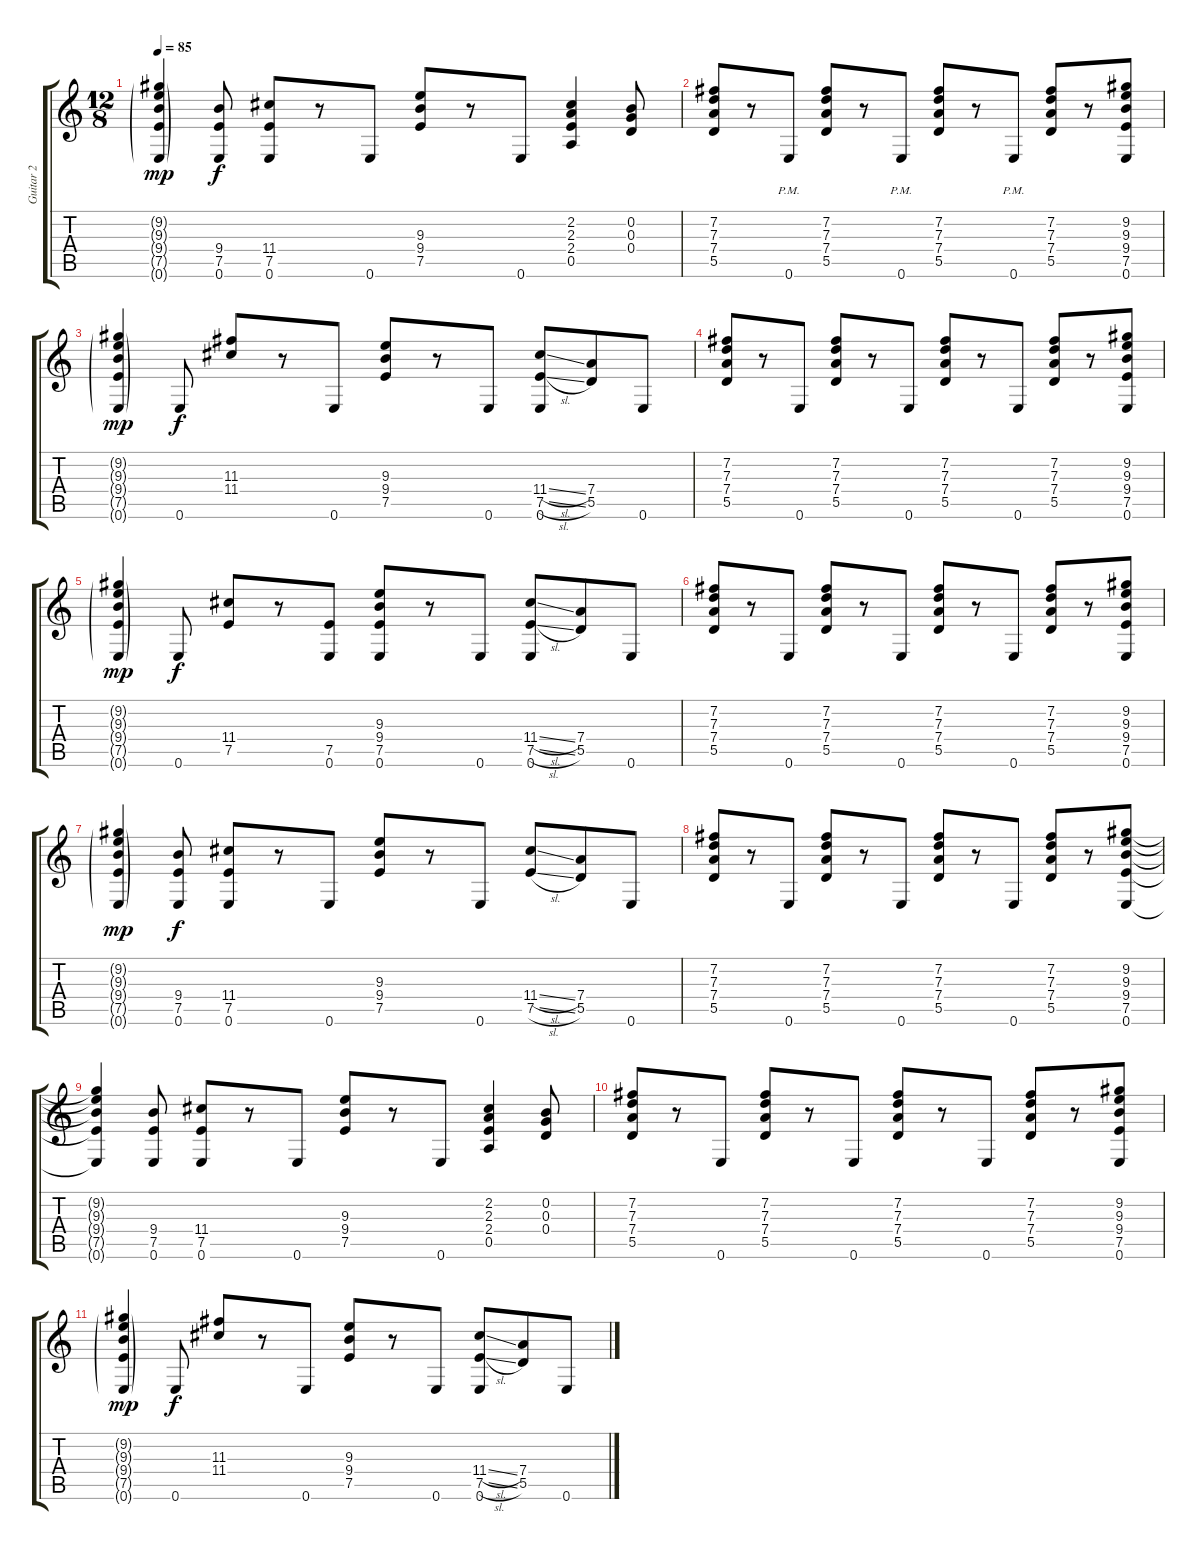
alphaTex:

\track ("Guitar 2" "Guitar 2") {instrument overdrivenguitar}
\staff {score tabs}
\tuning (E4 B3 G3 D3 A2 E2) {hide}
\ts (12 8)
\tempo 85
\clef g2
\ks c
(9.2{g} 9.3{g} 9.4{g} 7.5{g} 0.6{g}).4{dy mp} (9.4 7.5 0.6).8{dy f} (11.4 7.5 0.6).8 r.8 0.6.8 (9.3 9.4 7.5).8 r.8 0.6.8 (2.2 2.3 2.4 0.5).4 (0.2 0.3 0.4).8 |
(7.2 7.3 7.4 5.5).8 r.8 0.6{pm}.8 (7.2 7.3 7.4 5.5).8 r.8 0.6{pm}.8 (7.2 7.3 7.4 5.5).8 r.8 0.6{pm}.8 (7.2 7.3 7.4 5.5).8 r.8 (9.2 9.3 9.4 7.5 0.6).8 |
(9.2{g} 9.3{g} 9.4{g} 7.5{g} 0.6{g}).4{dy mp} 0.6.8{dy f} (11.3 11.4).8 r.8 0.6.8 (9.3 9.4 7.5).8 r.8 0.6.8 (11.4{sl} 7.5{sl} 0.6).8 (7.4 5.5).8 0.6.8 |
(7.2 7.3 7.4 5.5).8 r.8 0.6.8 (7.2 7.3 7.4 5.5).8 r.8 0.6.8 (7.2 7.3 7.4 5.5).8 r.8 0.6.8 (7.2 7.3 7.4 5.5).8 r.8 (9.2 9.3 9.4 7.5 0.6).8 |
(9.2{g} 9.3{g} 9.4{g} 7.5{g} 0.6{g}).4{dy mp} 0.6.8{dy f} (11.4 7.5).8 r.8 (7.5 0.6).8 (9.3 9.4 7.5 0.6).8 r.8 0.6.8 (11.4{sl} 7.5{sl} 0.6).8 (7.4 5.5).8 0.6.8 |
(7.2 7.3 7.4 5.5).8 r.8 0.6.8 (7.2 7.3 7.4 5.5).8 r.8 0.6.8 (7.2 7.3 7.4 5.5).8 r.8 0.6.8 (7.2 7.3 7.4 5.5).8 r.8 (9.2 9.3 9.4 7.5 0.6).8 |
(9.2{g} 9.3{g} 9.4{g} 7.5{g} 0.6{g}).4{dy mp} (9.4 7.5 0.6).8{dy f} (11.4 7.5 0.6).8 r.8 0.6.8 (9.3 9.4 7.5).8 r.8 0.6.8 (11.4{sl} 7.5{sl}).8 (7.4 5.5).8 0.6.8 |
(7.2 7.3 7.4 5.5).8 r.8 0.6.8 (7.2 7.3 7.4 5.5).8 r.8 0.6.8 (7.2 7.3 7.4 5.5).8 r.8 0.6.8 (7.2 7.3 7.4 5.5).8 r.8 (9.2 9.3 9.4 7.5 0.6).8 |
(9.2{t} 9.3{t} 9.4{t} 7.5{t} 0.6{t}).4 (9.4 7.5 0.6).8 (11.4 7.5 0.6).8 r.8 0.6.8 (9.3 9.4 7.5).8 r.8 0.6.8 (2.2 2.3 2.4 0.5).4 (0.2 0.3 0.4).8 |
(7.2 7.3 7.4 5.5).8 r.8 0.6.8 (7.2 7.3 7.4 5.5).8 r.8 0.6.8 (7.2 7.3 7.4 5.5).8 r.8 0.6.8 (7.2 7.3 7.4 5.5).8 r.8 (9.2 9.3 9.4 7.5 0.6).8 |
(9.2{g} 9.3{g} 9.4{g} 7.5{g} 0.6{g}).4{dy mp} 0.6.8{dy f} (11.3 11.4).8 r.8 0.6.8 (9.3 9.4 7.5).8 r.8 0.6.8 (11.4{sl} 7.5{sl} 0.6).8 (7.4 5.5).8 0.6.8
